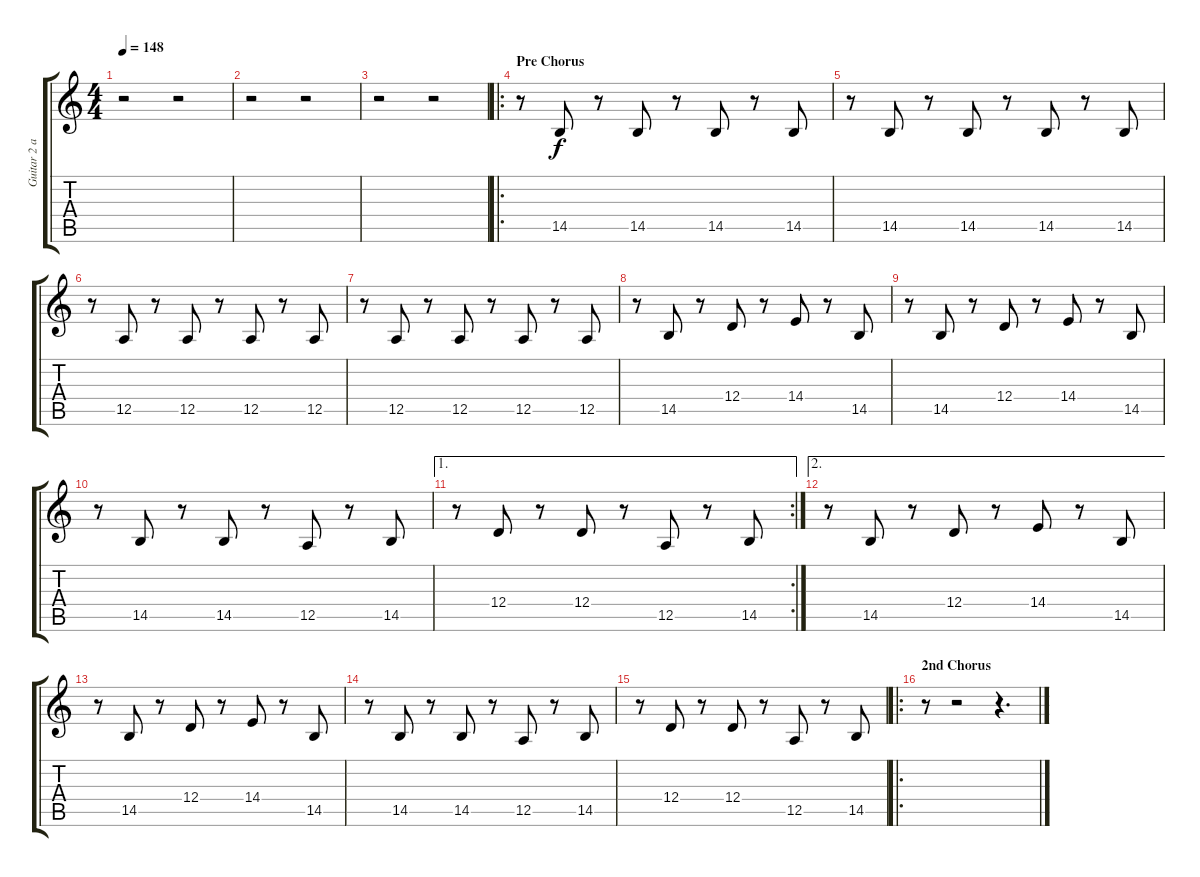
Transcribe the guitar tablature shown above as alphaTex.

\track ("Guitar 2 and Synths" "Guitar 2 a") {instrument lead8bassandlead}
\staff {score tabs}
\tuning (E4 B3 G3 D3 A2 E2) {hide}
\ts (4 4)
\tempo 148
\clef g2
\ks c
r.2{dy f} r.2 |
r.2 r.2 |
r.2 r.2 |
\ro
\section ("" "Pre Chorus")
r.8 14.5.8 r.8 14.5.8 r.8 14.5.8 r.8 14.5.8 |
r.8 14.5.8 r.8 14.5.8 r.8 14.5.8 r.8 14.5.8 |
r.8 12.5.8 r.8 12.5.8 r.8 12.5.8 r.8 12.5.8 |
r.8 12.5.8 r.8 12.5.8 r.8 12.5.8 r.8 12.5.8 |
r.8 14.5.8 r.8 12.4.8 r.8 14.4.8 r.8 14.5.8 |
r.8 14.5.8 r.8 12.4.8 r.8 14.4.8 r.8 14.5.8 |
r.8 14.5.8 r.8 14.5.8 r.8 12.5.8 r.8 14.5.8 |
\ae 1
\rc 2
r.8 12.4.8 r.8 12.4.8 r.8 12.5.8 r.8 14.5.8 |
\ae 2
r.8 14.5.8 r.8 12.4.8 r.8 14.4.8 r.8 14.5.8 |
r.8 14.5.8 r.8 12.4.8 r.8 14.4.8 r.8 14.5.8 |
r.8 14.5.8 r.8 14.5.8 r.8 12.5.8 r.8 14.5.8 |
r.8 12.4.8 r.8 12.4.8 r.8 12.5.8 r.8 14.5.8 |
\ro
\section ("" "2nd Chorus")
r.8 r.2 r.4{d}
